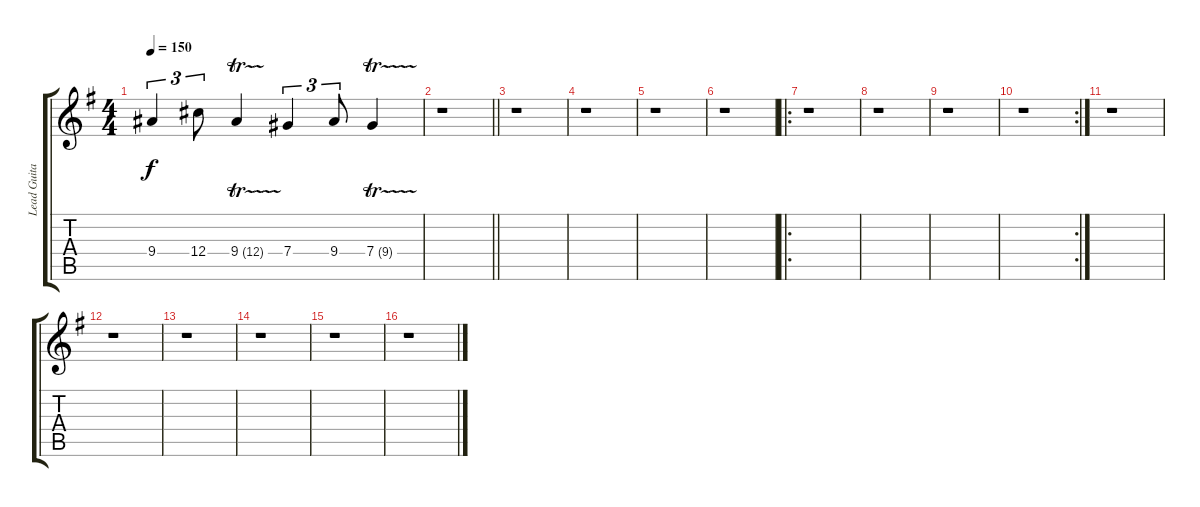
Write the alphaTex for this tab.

\track ("Lead Guitar" "Lead Guita") {instrument distortionguitar}
\staff {score tabs}
\tuning (Eb4 Bb3 Gb3 Db3 Ab2 Eb2) {hide}
\ts (4 4)
\tempo 150
\clef g2
\ks g
9.4.4{tu (3 2) dy f} 12.4.8{tu (3 2)} 9.4{tr (12 32)}.4 7.4.4{tu (3 2)} 9.4.8{tu (3 2)} 7.4{tr (9 32)}.4 |
\barLineRight lightlight
r.1 |
r.1 |
r.1 |
r.1 |
r.1 |
\ro
r.1 |
r.1 |
r.1 |
\rc 2
r.1 |
r.1 |
r.1 |
r.1 |
r.1 |
r.1 |
r.1
